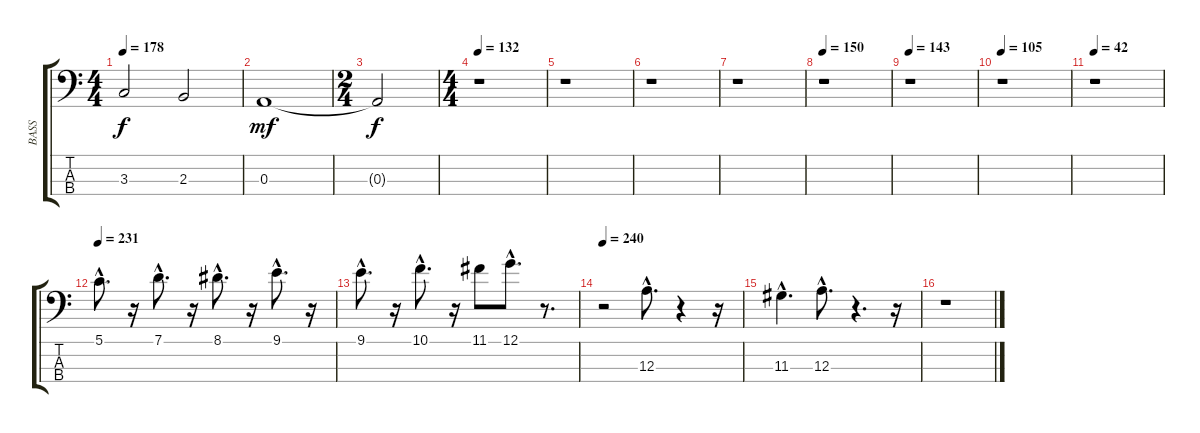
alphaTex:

\track ("BASS" "BASS") {instrument electricbasspick}
\staff {score tabs}
\tuning (G2 D2 A1 E1) {hide}
\ts (4 4)
\tempo 178
\clef f4
\ks c
3.3.2{dy f} 2.3.2 |
0.3.1{dy mf} |
\ts (2 4)
0.3{t}.2{dy f} |
\ts (4 4)
\tempo 132
r.1 |
r.1 |
r.1 |
r.1 |
\tempo 150
r.1 |
\tempo 143
r.1 |
\tempo 105
r.1 |
\tempo 42
r.1 |
\tempo 231
5.1{hac}.8{d} r.16 7.1{hac}.8{d} r.16 8.1{hac}.8{d} r.16 9.1{hac}.8{d} r.16 |
9.1{hac}.8{d} r.16 10.1{hac}.8{d} r.16 11.1.8 12.1{hac}.8{d} r.8{d} |
\tempo 240
r.2 12.3{hac}.8{d} r.4 r.16 |
11.3{hac}.4{d} 12.3{hac}.8{d} r.4{d} r.16 |
r.1
